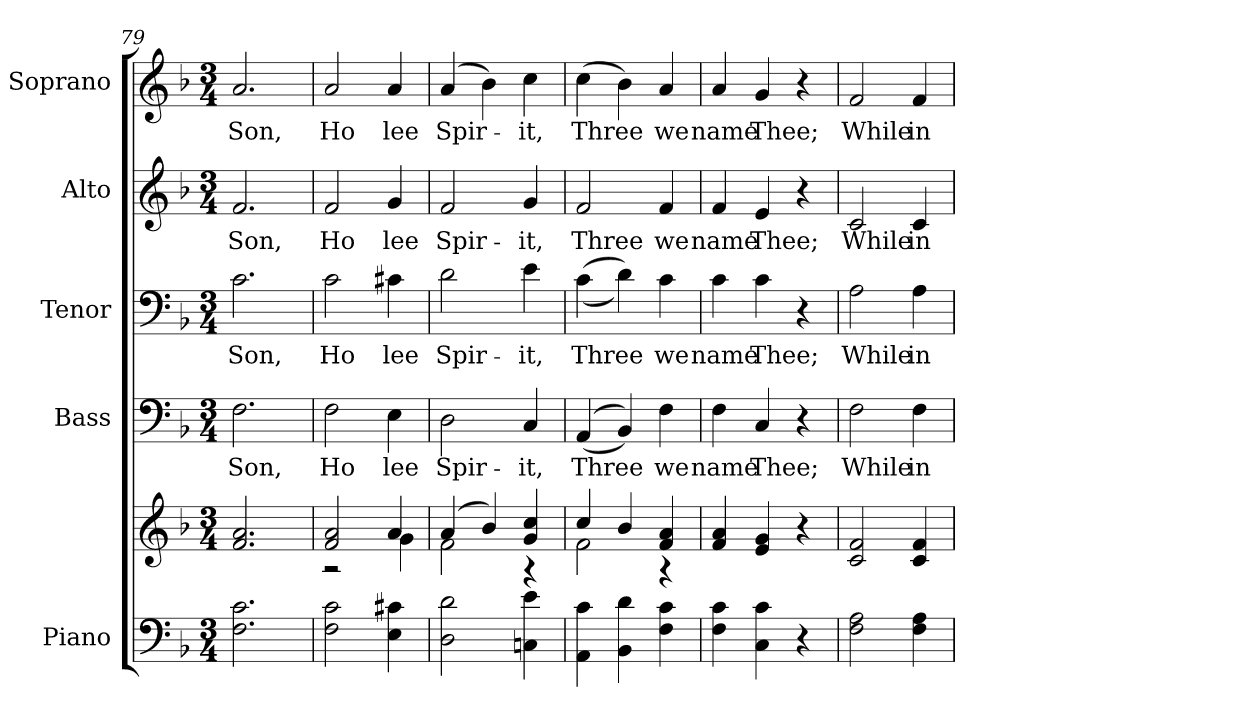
**kern	**kern	**kern	**text	**kern	**text	**kern	**text	**kern	**text
*part5	*part5	*part4	*part4	*part3	*part3	*part2	*part2	*part1	*part1
*staff6	*staff5	*staff4	*staff4	*staff3	*staff3	*staff2	*staff2	*staff1	*staff1
*I"Piano	*	*I"Bass	*	*I"Tenor	*	*I"Alto	*	*I"Soprano	*
*I'Pno.	*	*I'B.	*	*I'T.	*	*I'A.	*	*I'S.	*
!!LO:PB:g=z
*clefF4	*clefG2	*clefF4	*	*clefF4	*	*clefG2	*	*clefG2	*
*k[b-]	*k[b-]	*k[b-]	*	*k[b-]	*	*k[b-]	*	*k[b-]	*
*F:	*F:	*F:	*	*F:	*	*F:	*	*F:	*
*M3/4	*M3/4	*M3/4	*	*M3/4	*	*M3/4	*	*M3/4	*
=79	=79	=79	=79	=79	=79	=79	=79	=79	=79
!	!	!	!LO:LY:b:color=#000000	!	!	!	!	!	!
!	!	!	!	!	!LO:LY:b:color=#000000	!	!	!	!
!	!	!	!	!	!	!	!LO:LY:b:color=#000000	!	!
!	!	!	!	!	!	!	!	!	!LO:LY:b:color=#000000
2.Fi\ 2.ci	2.fi/ 2.ai	2.Fi\	Son,	2.ci\	Son,	2.fi/	Son,	2.ai/	Son,
=80	=80	=80	=80	=80	=80	=80	=80	=80	=80
*	*^	*	*	*	*	*	*	*	*
!	!	!	!	!LO:LY:b:color=#000000	!	!	!	!	!	!
!	!	!	!	!	!	!LO:LY:b:color=#000000	!	!	!	!
!	!	!	!	!	!	!	!	!LO:LY:b:color=#000000	!	!
!	!	!	!	!	!	!	!	!	!	!LO:LY:b:color=#000000
2Fi\ 2ci	2fi/ 2ai	2r	2Fi\	Ho	2ci\	Ho	2fi/	Ho	2ai/	Ho
!	!	!	!	!LO:LY:b:color=#000000	!	!	!	!	!	!
!	!	!	!	!	!	!LO:LY:b:color=#000000	!	!	!	!
!	!	!	!	!	!	!	!	!LO:LY:b:color=#000000	!	!
!	!	!	!	!	!	!	!	!	!	!LO:LY:b:color=#000000
4Ei\ 4c#Xi	4ai/	4gi\	4Ei\	lee	4c#Xi\	lee	4gi/	lee	4ai/	lee
=81	=81	=81	=81	=81	=81	=81	=81	=81	=81	=81
!	!	!	!	!LO:LY:b:color=#000000	!	!	!	!	!	!
!	!	!	!	!	!	!LO:LY:b:color=#000000	!	!	!	!
!	!	!	!	!	!	!	!	!LO:LY:b:color=#000000	!	!
!	!	!	!	!	!	!	!	!	!	!LO:LY:b:color=#000000
2Di\ 2di	(4ai/	2fi\	2Di\	Spir-	2di\	Spir-	2fi/	Spir-	(4ai/	Spir-
.	4b-i/)	.	.	.	.	.	.	.	4b-i\)	.
!	!	!	!	!LO:LY:b:color=#000000	!	!	!	!	!	!
!	!	!	!	!	!	!LO:LY:b:color=#000000	!	!	!	!
!	!	!	!	!	!	!	!	!LO:LY:b:color=#000000	!	!
!	!	!	!	!	!	!	!	!	!	!LO:LY:b:color=#000000
4Cni\ 4ei	4gi/ 4cci	4r	4Ci/	-it,	4ei\	-it,	4gi/	-it,	4cci\	-it,
!!LO:PB:g=z
=82	=82	=82	=82	=82	=82	=82	=82	=82	=82	=82
!	!	!	!	!LO:LY:b:color=#000000	!	!	!	!	!	!
!	!	!	!	!	!	!LO:LY:b:color=#000000	!	!	!	!
!	!	!	!	!	!	!	!	!LO:LY:b:color=#000000	!	!
!	!	!	!	!	!	!	!	!	!	!LO:LY:b:color=#000000
4AAi\ 4ci	4cci/	2fi\	((4AAi/	Three	((4ci\	Three	2fi/	Three	(4cci\	Three
4BB-i\ 4di	4b-i/	.	4BB-i/))	.	4di\))	.	.	.	4b-i\)	.
!	!	!	!	!LO:LY:b:color=#000000	!	!	!	!	!	!
!	!	!	!	!	!	!LO:LY:b:color=#000000	!	!	!	!
!	!	!	!	!	!	!	!	!LO:LY:b:color=#000000	!	!
!	!	!	!	!	!	!	!	!	!	!LO:LY:b:color=#000000
4Fi\ 4ci	4fi/ 4ai	4r	4Fi\	we	4ci\	we	4fi/	we	4ai/	we
*	*v	*v	*	*	*	*	*	*	*	*
=83	=83	=83	=83	=83	=83	=83	=83	=83	=83
*	*^	*	*	*	*	*	*	*	*
!	!	!	!	!LO:LY:b:color=#000000	!	!	!	!	!	!
*	*v	*v	*	*	*	*	*	*	*	*
*	*^	*	*	*	*	*	*	*	*
!	!	!	!	!	!	!LO:LY:b:color=#000000	!	!	!	!
*	*v	*v	*	*	*	*	*	*	*	*
*	*^	*	*	*	*	*	*	*	*
!	!	!	!	!	!	!	!	!LO:LY:b:color=#000000	!	!
*	*v	*v	*	*	*	*	*	*	*	*
*	*^	*	*	*	*	*	*	*	*
!	!	!	!	!	!	!	!	!	!	!LO:LY:b:color=#000000
*	*v	*v	*	*	*	*	*	*	*	*
4Fi\ 4ci	4fi/ 4ai	4Fi\	name	4ci\	name	4fi/	name	4ai/	name
!	!	!	!LO:LY:b:color=#000000	!	!	!	!	!	!
!	!	!	!	!	!LO:LY:b:color=#000000	!	!	!	!
!	!	!	!	!	!	!	!LO:LY:b:color=#000000	!	!
!	!	!	!	!	!	!	!	!	!LO:LY:b:color=#000000
4Ci\ 4ci	4ei/ 4gi	4Ci/	Thee;	4ci\	Thee;	4ei/	Thee;	4gi/	Thee;
4r	4r	4r	.	4r	.	4r	.	4r	.
=84	=84	=84	=84	=84	=84	=84	=84	=84	=84
!	!	!	!LO:LY:b:color=#000000	!	!	!	!	!	!
!	!	!	!	!	!LO:LY:b:color=#000000	!	!	!	!
!	!	!	!	!	!	!	!LO:LY:b:color=#000000	!	!
!	!	!	!	!	!	!	!	!	!LO:LY:b:color=#000000
2Fi\ 2Ai	2ci/ 2fi	2Fi\	While	2Ai\	While	2ci/	While	2fi/	While
!	!	!	!LO:LY:b:color=#000000	!	!	!	!	!	!
!	!	!	!	!	!LO:LY:b:color=#000000	!	!	!	!
!	!	!	!	!	!	!	!LO:LY:b:color=#000000	!	!
!	!	!	!	!	!	!	!	!	!LO:LY:b:color=#000000
4Fi\ 4Ai	4ci/ 4fi	4Fi\	in	4Ai\	in	4ci/	in	4fi/	in
=	=	=	=	=	=	=	=	=	=
*-	*-	*-	*-	*-	*-	*-	*-	*-	*-
